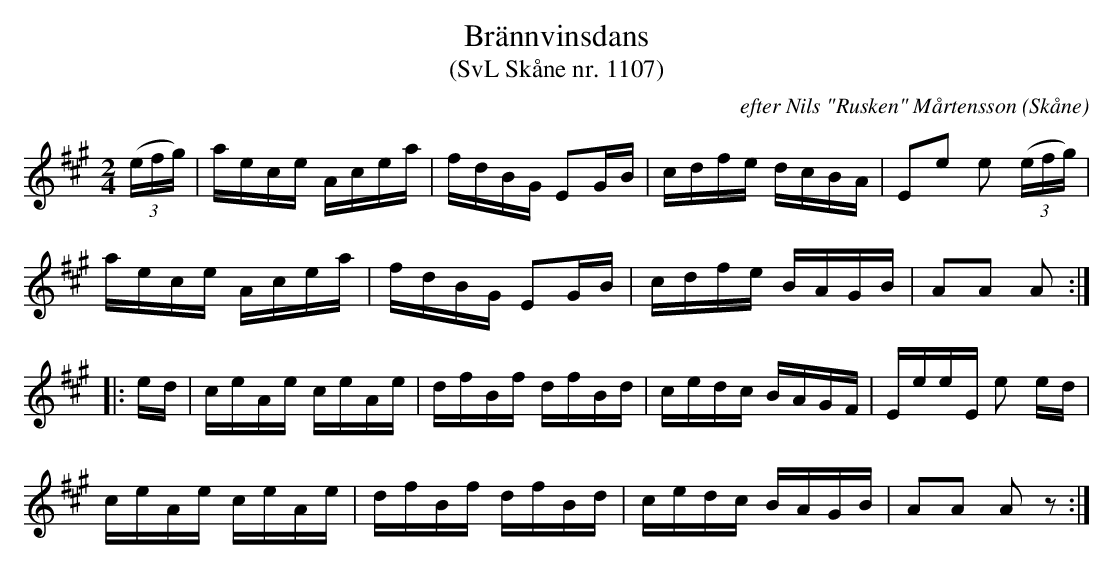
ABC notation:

X:1
T:Brännvinsdans
T:(SvL Skåne nr. 1107)
C:efter Nils "Rusken" Mårtensson
O:Skåne
M:2/4
L:1/16
K:A
(3(efg) | aece Acea | fdBG E2GB | cdfe dcBA | E2e2 e2 (3(efg) |
          aece Acea | fdBG E2GB | cdfe BAGB | A2A2 A2 :|
  |: ed | ceAe ceAe | dfBf dfBd | cedc BAGF | EeeE e2 ed |
          ceAe ceAe | dfBf dfBd | cedc BAGB | A2A2 A2 z2 :|
